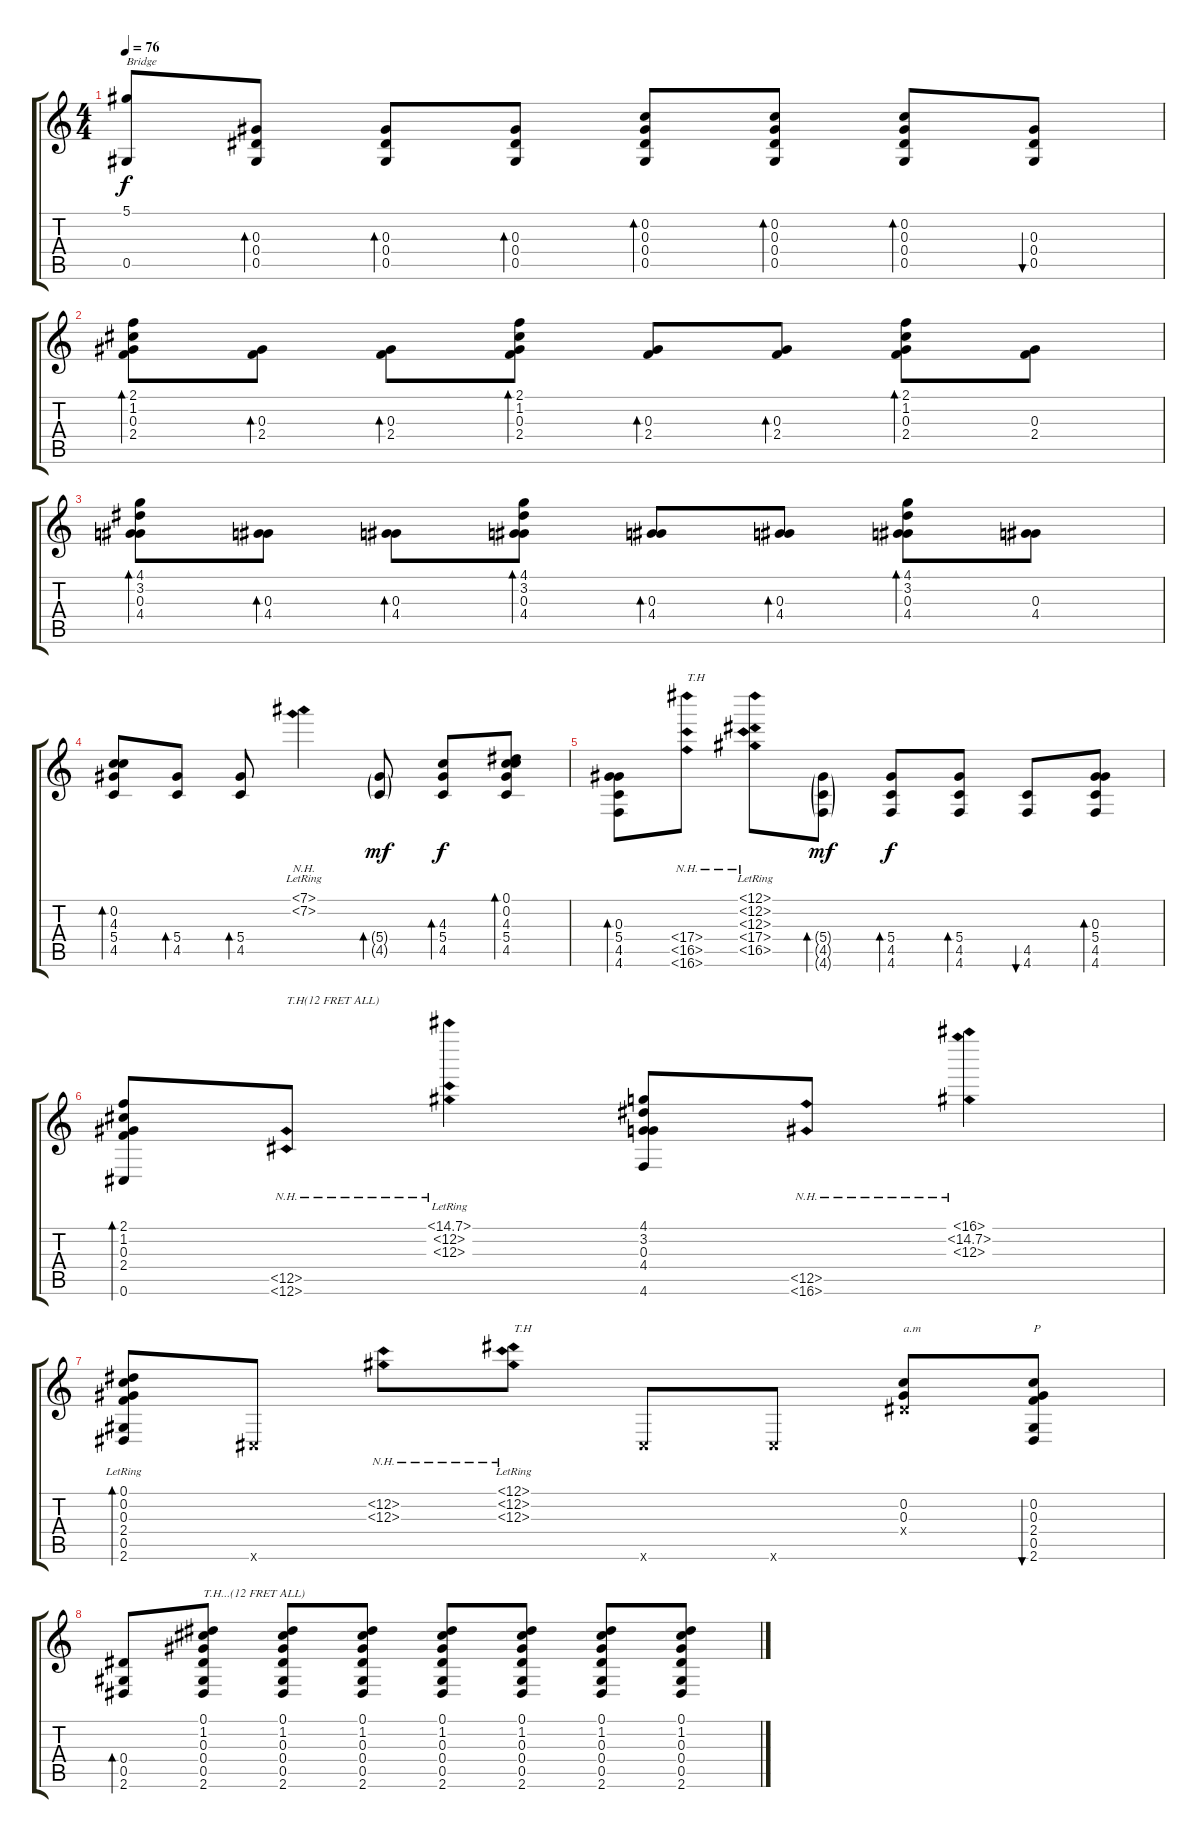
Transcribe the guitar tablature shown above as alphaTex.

\track "" {instrument acousticguitarsteel}
\staff {score tabs}
\tuning (Eb4 C4 Ab3 Eb3 Ab2 Db2) {hide}
\ts (4 4)
\tempo 76
\clef g2
\ks c
(5.1 0.5).8{txt "Bridge" dy f} (0.3 0.4 0.5).8{bd 60} (0.3 0.4 0.5).8{bd 60} (0.3 0.4 0.5).8{bd 60} (0.2 0.3 0.4 0.5).8{bd 60} (0.2 0.3 0.4 0.5).8{bd 60} (0.2 0.3 0.4 0.5).8{bd 60} (0.3 0.4 0.5).8{bu 60} |
(2.1 1.2 0.3 2.4).8{bd 30} (0.3 2.4).8{bd 60} (0.3 2.4).8{bd 60} (2.1 1.2 0.3 2.4).8{bd 60} (0.3 2.4).8{bd 60} (0.3 2.4).8{bd 60} (2.1 1.2 0.3 2.4).8{bd 60} (0.3 2.4).8 |
(4.1 3.2 0.3 4.4).8{bd 30} (0.3 4.4).8{bd 60} (0.3 4.4).8{bd 60} (4.1 3.2 0.3 4.4).8{bd 60} (0.3 4.4).8{bd 60} (0.3 4.4).8{bd 60} (4.1 3.2 0.3 4.4).8{bd 60} (0.3 4.4).8 |
(0.2 4.3 5.4 4.5).8{bd 30} (5.4 4.5).8{bd 60} (5.4 4.5).8{bd 60} (7.1{nh lr} 7.2{nh lr}).4 (5.4{g} 4.5{g}).8{bd 60 dy mf} (4.3 5.4 4.5).8{bd 60 dy f} (0.1 0.2 4.3 5.4 4.5).8{bd 60} |
(0.3 5.4 4.5 4.6).8{bd 60} (17.4{nh} 16.5{nh} 16.6{nh}).8{txt "T.H"} (12.1{nh lr} 12.2{nh lr} 12.3{nh lr} 17.4{nh} 16.5{nh}).8 (5.4{g} 4.5{g} 4.6{g}).8{bd 60 dy mf} (5.4 4.5 4.6).8{bd 60 dy f} (5.4 4.5 4.6).8{bd 60} (4.5 4.6).8{bu 60} (0.3 5.4 4.5 4.6).8{bd 60} |
(2.1 1.2 0.3 2.4 0.6).8{bd 240} (12.5{nh} 12.6{nh}).8{txt "T.H(12 FRET ALL)"} (14.1{nh lr} 13.2{nh lr} 12.3{nh lr}).4 (4.1 3.2 0.3 4.4 4.6).8 (12.5{nh} 16.6{nh}).8 (16.1{nh} 15.2{nh} 12.3{nh}).4 |
(0.1{lr} 0.2{lr} 0.3{lr} 2.4{lr} 0.5 2.6).8{bd 120} 0.6{x}.8 (12.2{nh} 12.3{nh}).8 (12.1{nh lr} 12.2{nh lr} 12.3{nh lr}).8{txt "T.H"} 0.6{x}.8 0.6{x}.8 (0.2 0.3 0.4{x}).8{txt "a.m"} (0.2 0.3 2.4 0.5 2.6).8{bu 60 txt "P"} |
(0.4 0.5 2.6).8{bd 120} (0.1 1.2 0.3 0.4 0.5 2.6).8{txt "T.H...(12 FRET ALL)"} (0.1 1.2 0.3 0.4 0.5 2.6).8 (0.1 1.2 0.3 0.4 0.5 2.6).8 (0.1 1.2 0.3 0.4 0.5 2.6).8 (0.1 1.2 0.3 0.4 0.5 2.6).8 (0.1 1.2 0.3 0.4 0.5 2.6).8 (0.1 1.2 0.3 0.4 0.5 2.6).8
